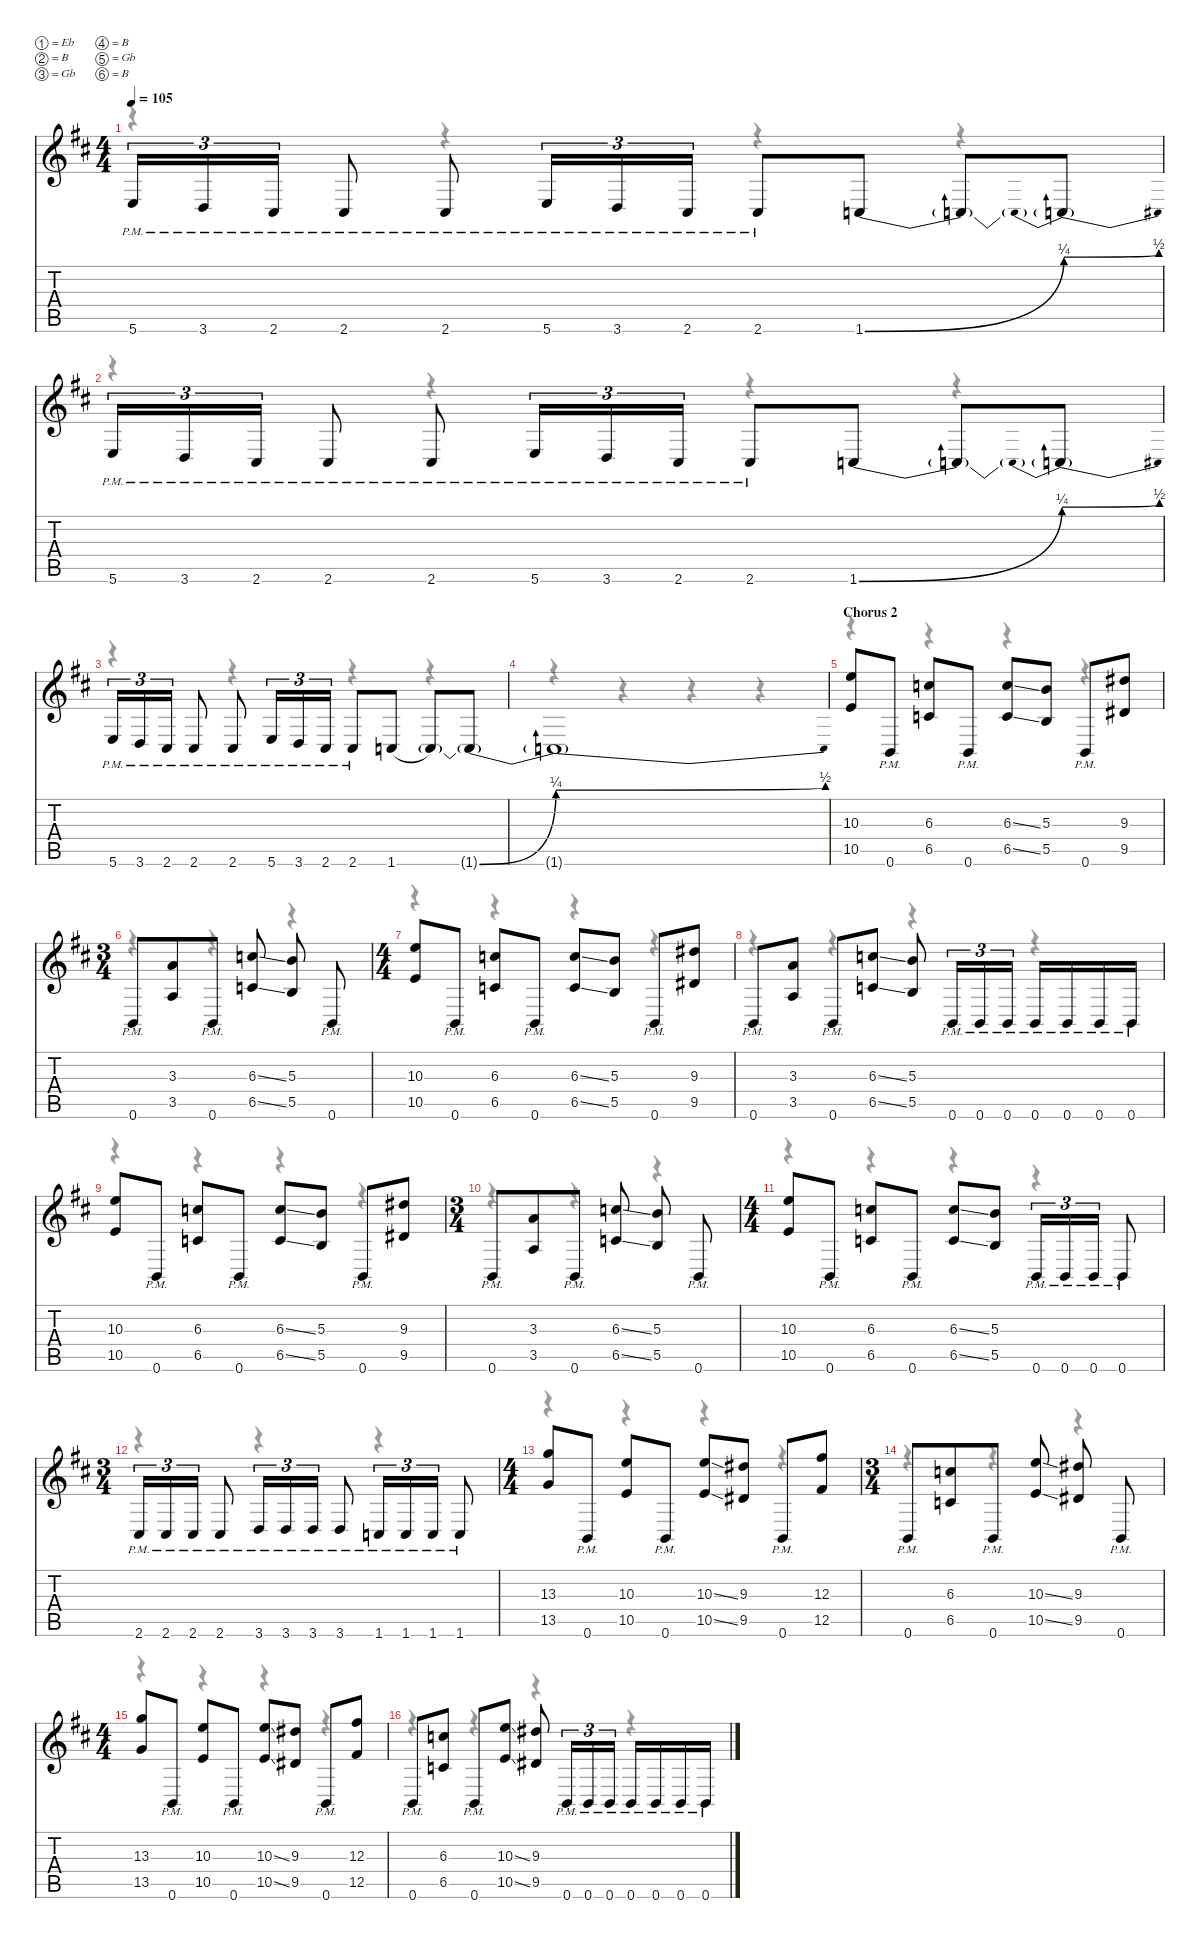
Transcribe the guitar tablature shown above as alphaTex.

\defaultSystemsLayout 4
\hideDynamics
\bracketExtendMode nobrackets
\singleTrackTrackNamePolicy hidden
\multiTrackTrackNamePolicy hidden
\firstSystemTrackNameMode fullname
\firstSystemTrackNameOrientation horizontal
\otherSystemsTrackNameOrientation horizontal
\track ("Rhythm Guitar 1" "dist.guit.") {instrument distortionguitar}
\staff {score tabs}
\tuning (Eb4 B3 Gb3 B2 Gb2 B1)
\voice
\ts (4 4)
\tempo 105
\clef g2
\ks bminor
5.6{pm acc forcenatural}.16{tu (3 2) dy f beam Up} 3.6{pm acc forcenatural}.16{tu (3 2) beam Up} 2.6{pm acc #}.16{tu (3 2) beam Up} 2.6{pm acc #}.8{beam Up} 2.6{pm acc #}.8{beam Up} 5.6{pm acc forcenatural}.16{tu (3 2) beam Up} 3.6{pm acc forcenatural}.16{tu (3 2) beam Up} 2.6{pm acc #}.16{tu (3 2) beam Up} 2.6{pm acc #}.8{beam Up} 1.6{be (bend 0 0 60 1) acc forcenatural}.8{beam Up} 1.6{t acc forcenatural}.8{beam Up} 1.6{be (prebendbend 0 1 60 2) t acc forcenatural}.8{beam Up} |
5.6{pm acc forcenatural}.16{tu (3 2) beam Up} 3.6{pm acc forcenatural}.16{tu (3 2) beam Up} 2.6{pm acc #}.16{tu (3 2) beam Up} 2.6{pm acc #}.8{beam Up} 2.6{pm acc #}.8{beam Up} 5.6{pm acc forcenatural}.16{tu (3 2) beam Up} 3.6{pm acc forcenatural}.16{tu (3 2) beam Up} 2.6{pm acc #}.16{tu (3 2) beam Up} 2.6{pm acc #}.8{beam Up} 1.6{be (bend 0 0 60 1) acc forcenatural}.8{beam Up} 1.6{t acc forcenatural}.8{beam Up} 1.6{be (prebendbend 0 1 60 2) t acc forcenatural}.8{beam Up} |
5.6{pm acc forcenatural}.16{tu (3 2) beam Up} 3.6{pm acc forcenatural}.16{tu (3 2) beam Up} 2.6{pm acc #}.16{tu (3 2) beam Up} 2.6{pm acc #}.8{beam Up} 2.6{pm acc #}.8{beam Up} 5.6{pm acc forcenatural}.16{tu (3 2) beam Up} 3.6{pm acc forcenatural}.16{tu (3 2) beam Up} 2.6{pm acc #}.16{tu (3 2) beam Up} 2.6{pm acc #}.8{beam Up} 1.6{be (hold 0 0 60 0) acc forcenatural}.8{beam Up} 1.6{t acc forcenatural}.8{beam Up} 1.6{be (bend 0 0 60 1) t acc forcenatural}.8{beam Up} |
1.6{be (bend 0 1 60 2) t acc forcenatural}.1{beam Up} |
\section ("" "Chorus 2")
(10.3{acc forcenatural} 10.5{acc forcenatural}).8{beam Up} 0.6{pm acc forcenatural}.8{beam Up} (6.3{acc forcenatural} 6.5{acc forcenatural}).8{beam Up} 0.6{pm acc forcenatural}.8{beam Up} (6.3{ss acc forcenatural} 6.5{ss acc forcenatural}).8{beam Up} (5.3{acc forcenatural} 5.5{acc forcenatural}).8{beam Up} 0.6{pm acc forcenatural}.8{beam Up} (9.3{acc #} 9.5{acc #}).8{beam Up} |
\ts (3 4)
\beaming (8 3 1 1 1)
0.6{pm acc forcenatural}.8{beam Up} (3.3{acc forcenatural} 3.5{acc forcenatural}).8{beam Up} 0.6{pm acc forcenatural}.8{beam Up} (6.3{ss acc forcenatural} 6.5{ss acc forcenatural}).8{beam Up} (5.3{acc forcenatural} 5.5{acc forcenatural}).8{beam Up} 0.6{pm acc forcenatural}.8{beam Up} |
\ts (4 4)
\beaming (8 2 2 2 2)
(10.3{acc forcenatural} 10.5{acc forcenatural}).8{beam Up} 0.6{pm acc forcenatural}.8{beam Up} (6.3{acc forcenatural} 6.5{acc forcenatural}).8{beam Up} 0.6{pm acc forcenatural}.8{beam Up} (6.3{ss acc forcenatural} 6.5{ss acc forcenatural}).8{beam Up} (5.3{acc forcenatural} 5.5{acc forcenatural}).8{beam Up} 0.6{pm acc forcenatural}.8{beam Up} (9.3{acc #} 9.5{acc #}).8{beam Up} |
0.6{pm acc forcenatural}.8{beam Up} (3.3{acc forcenatural} 3.5{acc forcenatural}).8{beam Up} 0.6{pm acc forcenatural}.8{beam Up} (6.3{ss acc forcenatural} 6.5{ss acc forcenatural}).8{beam Up} (5.3{acc forcenatural} 5.5{acc forcenatural}).8{beam Up} 0.6{pm acc forcenatural}.16{tu (3 2) beam Up} 0.6{pm acc forcenatural}.16{tu (3 2) beam Up} 0.6{pm acc forcenatural}.16{tu (3 2) beam Up} 0.6{pm acc forcenatural}.16{beam Up} 0.6{pm acc forcenatural}.16{beam Up} 0.6{pm acc forcenatural}.16{beam Up} 0.6{pm acc forcenatural}.16{beam Up} |
(10.3{acc forcenatural} 10.5{acc forcenatural}).8{beam Up} 0.6{pm acc forcenatural}.8{beam Up} (6.3{acc forcenatural} 6.5{acc forcenatural}).8{beam Up} 0.6{pm acc forcenatural}.8{beam Up} (6.3{ss acc forcenatural} 6.5{ss acc forcenatural}).8{beam Up} (5.3{acc forcenatural} 5.5{acc forcenatural}).8{beam Up} 0.6{pm acc forcenatural}.8{beam Up} (9.3{acc #} 9.5{acc #}).8{beam Up} |
\ts (3 4)
\beaming (8 3 1 1 1)
0.6{pm acc forcenatural}.8{beam Up} (3.3{acc forcenatural} 3.5{acc forcenatural}).8{beam Up} 0.6{pm acc forcenatural}.8{beam Up} (6.3{ss acc forcenatural} 6.5{ss acc forcenatural}).8{beam Up} (5.3{acc forcenatural} 5.5{acc forcenatural}).8{beam Up} 0.6{pm acc forcenatural}.8{beam Up} |
\ts (4 4)
\beaming (8 2 2 2 2)
(10.3{acc forcenatural} 10.5{acc forcenatural}).8{beam Up} 0.6{pm acc forcenatural}.8{beam Up} (6.3{acc forcenatural} 6.5{acc forcenatural}).8{beam Up} 0.6{pm acc forcenatural}.8{beam Up} (6.3{ss acc forcenatural} 6.5{ss acc forcenatural}).8{beam Up} (5.3{acc forcenatural} 5.5{acc forcenatural}).8{beam Up} 0.6{pm acc forcenatural}.16{tu (3 2) beam Up} 0.6{pm acc forcenatural}.16{tu (3 2) beam Up} 0.6{pm acc forcenatural}.16{tu (3 2) beam Up} 0.6{pm acc forcenatural}.8{beam Up} |
\ts (3 4)
\beaming (8 3 1 1 1)
2.6{pm acc #}.16{tu (3 2) beam Up} 2.6{pm acc #}.16{tu (3 2) beam Up} 2.6{pm acc #}.16{tu (3 2) beam Up} 2.6{pm acc #}.8{beam Up} 3.6{pm acc forcenatural}.16{tu (3 2) beam Up} 3.6{pm acc forcenatural}.16{tu (3 2) beam Up} 3.6{pm acc forcenatural}.16{tu (3 2) beam Up} 3.6{pm acc forcenatural}.8{beam Up} 1.6{pm acc forcenatural}.16{tu (3 2) beam Up} 1.6{pm acc forcenatural}.16{tu (3 2) beam Up} 1.6{pm acc forcenatural}.16{tu (3 2) beam Up} 1.6{pm acc forcenatural}.8{beam Up} |
\ts (4 4)
\beaming (8 2 2 2 2)
(13.3{acc forcenatural} 13.5{acc forcenatural}).8{beam Up} 0.6{pm acc forcenatural}.8{beam Up} (10.3{acc forcenatural} 10.5{acc forcenatural}).8{beam Up} 0.6{pm acc forcenatural}.8{beam Up} (10.3{ss acc forcenatural} 10.5{ss acc forcenatural}).8{beam Up} (9.3{acc #} 9.5{acc #}).8{beam Up} 0.6{pm acc forcenatural}.8{beam Up} (12.3{acc #} 12.5{acc #}).8{beam Up} |
\ts (3 4)
\beaming (8 3 1 1 1)
0.6{pm acc forcenatural}.8{beam Up} (6.3{acc forcenatural} 6.5{acc forcenatural}).8{beam Up} 0.6{pm acc forcenatural}.8{beam Up} (10.3{ss acc forcenatural} 10.5{ss acc forcenatural}).8{beam Up} (9.3{acc #} 9.5{acc #}).8{beam Up} 0.6{pm acc forcenatural}.8{beam Up} |
\ts (4 4)
\beaming (8 2 2 2 2)
(13.3{acc forcenatural} 13.5{acc forcenatural}).8{beam Up} 0.6{pm acc forcenatural}.8{beam Up} (10.3{acc forcenatural} 10.5{acc forcenatural}).8{beam Up} 0.6{pm acc forcenatural}.8{beam Up} (10.3{ss acc forcenatural} 10.5{ss acc forcenatural}).8{beam Up} (9.3{acc #} 9.5{acc #}).8{beam Up} 0.6{pm acc forcenatural}.8{beam Up} (12.3{acc #} 12.5{acc #}).8{beam Up} |
0.6{pm acc forcenatural}.8{beam Up} (6.3{acc forcenatural} 6.5{acc forcenatural}).8{beam Up} 0.6{pm acc forcenatural}.8{beam Up} (10.3{ss acc forcenatural} 10.5{ss acc forcenatural}).8{beam Up} (9.3{acc #} 9.5{acc #}).8{beam Up} 0.6{pm acc forcenatural}.16{tu (3 2) beam Up} 0.6{pm acc forcenatural}.16{tu (3 2) beam Up} 0.6{pm acc forcenatural}.16{tu (3 2) beam Up} 0.6{pm acc forcenatural}.16{beam Up} 0.6{pm acc forcenatural}.16{beam Up} 0.6{pm acc forcenatural}.16{beam Up} 0.6{pm acc forcenatural}.16{beam Up}
\voice
\clef g2
\ottava regular
\simile none
\ks bminor
r.4{dy mf beam Down} r.4{beam Down} r.4{beam Down} r.4{beam Down} |
r.4{beam Down} r.4{beam Down} r.4{beam Down} r.4{beam Down} |
r.4{beam Down} r.4{beam Down} r.4{beam Down} r.4{beam Down} |
r.4{beam Down} r.4{beam Down} r.4{beam Down} r.4{beam Down} |
r.4{beam Down} r.4{beam Down} r.4{beam Down} r.4{beam Down} |
r.4{beam Down} r.4{beam Down} r.4{beam Down} |
r.4{beam Down} r.4{beam Down} r.4{beam Down} r.4{beam Down} |
r.4{beam Down} r.4{beam Down} r.4{beam Down} r.4{beam Down} |
r.4{beam Down} r.4{beam Down} r.4{beam Down} r.4{beam Down} |
r.4{beam Down} r.4{beam Down} r.4{beam Down} |
r.4{beam Down} r.4{beam Down} r.4{beam Down} r.4{beam Down} |
r.4{beam Down} r.4{beam Down} r.4{beam Down} |
r.4{beam Down} r.4{beam Down} r.4{beam Down} r.4{beam Down} |
r.4{beam Down} r.4{beam Down} r.4{beam Down} |
r.4{beam Down} r.4{beam Down} r.4{beam Down} r.4{beam Down} |
r.4{beam Down} r.4{beam Down} r.4{beam Down} r.4{beam Down}
